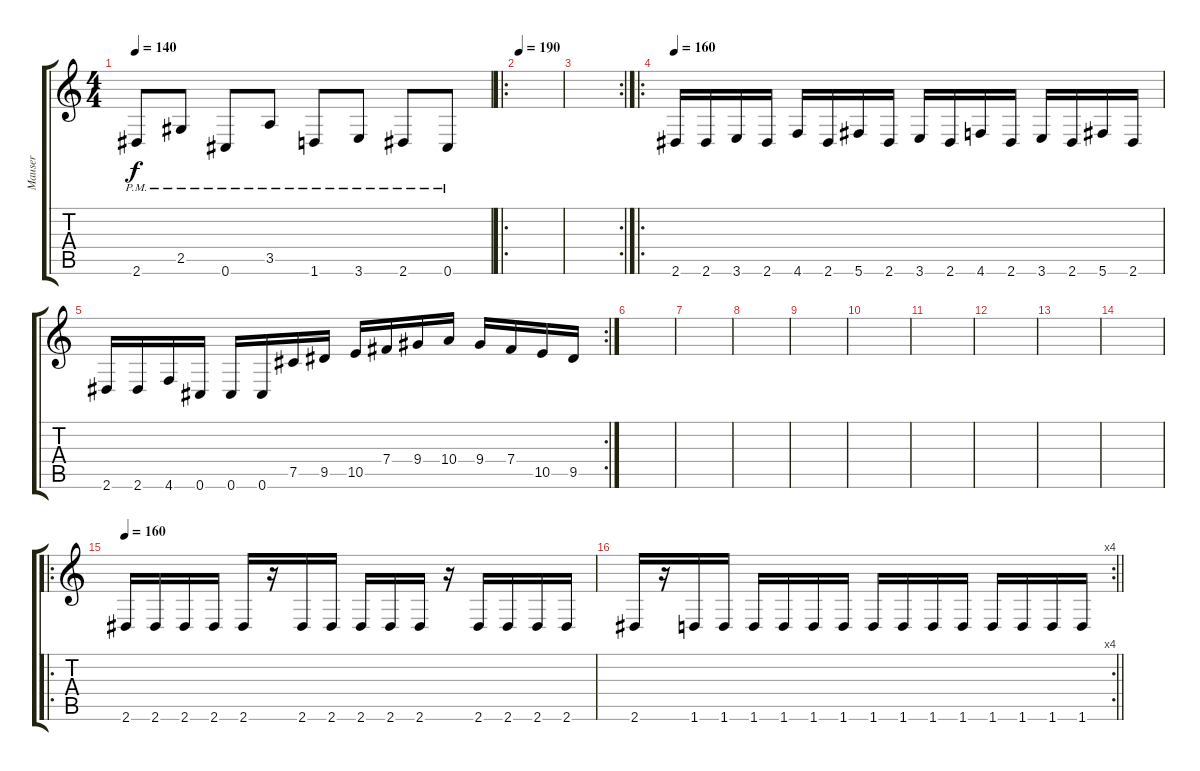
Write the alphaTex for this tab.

\track ("Mauser" "Mauser") {instrument distortionguitar}
\staff {score tabs}
\tuning (Db4 Ab3 E3 B2 Gb2 Db2) {hide}
\ts (4 4)
\tempo 140
\clef g2
\ks c
2.6{pm}.8{dy f} 2.5{pm}.8 0.6{pm}.8 3.5{pm}.8 1.6{pm}.8 3.6{pm}.8 2.6{pm}.8 0.6{pm}.8 |
\ro
\tempo 190
|
\rc 2
|
\ro
\tempo 150
\tempo 160
2.6.16 2.6.16 3.6.16 2.6.16 4.6.16 2.6.16 5.6.16 2.6.16 3.6.16 2.6.16 4.6.16 2.6.16 3.6.16 2.6.16 5.6.16 2.6.16 |
\rc 2
2.6.16 2.6.16 4.6.16 0.6.16 0.6.16 0.6.16 7.5.16 9.5.16 10.5.16 7.4.16 9.4.16 10.4.16 9.4.16 7.4.16 10.5.16 9.5.16 |
|
|
|
|
|
|
|
|
|
\ro
\tempo 160
2.6.16 2.6.16 2.6.16 2.6.16 2.6.16 r.16 2.6.16 2.6.16 2.6.16 2.6.16 2.6.16 r.16 2.6.16 2.6.16 2.6.16 2.6.16 |
\rc 4
\barLineRight lightlight
2.6.16 r.16 1.6.16 1.6.16 1.6.16 1.6.16 1.6.16 1.6.16 1.6.16 1.6.16 1.6.16 1.6.16 1.6.16 1.6.16 1.6.16 1.6.16
